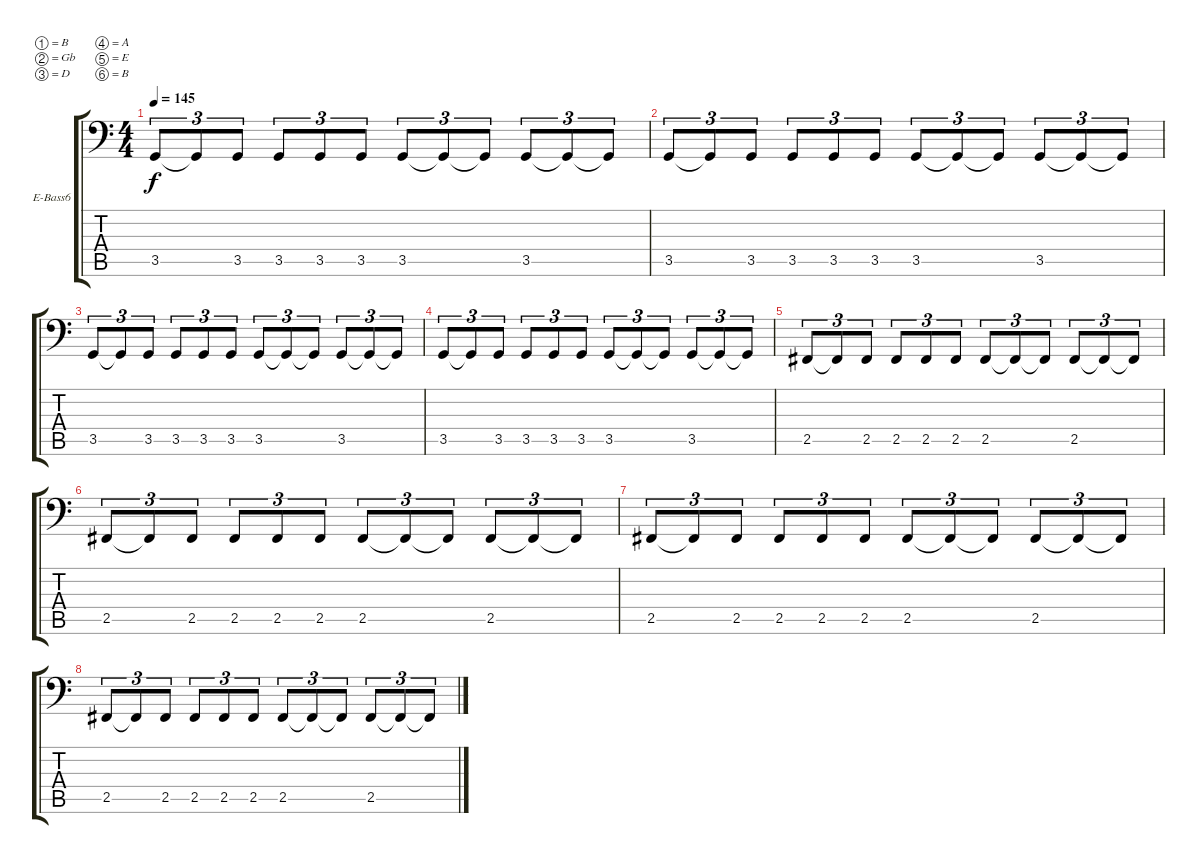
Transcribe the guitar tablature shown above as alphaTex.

\bracketExtendMode groupsimilarinstruments
\firstSystemTrackNameOrientation horizontal
\otherSystemsTrackNameOrientation horizontal
\track ("TED LUNDSTROM" "E-Bass6") {instrument electricbasspick}
\staff {score tabs}
\tuning (B2 Gb2 D2 A1 E1 B0)
\ts (4 4)
\tempo 145
\clef f4
\ks c
3.5.8{tu (3 2) dy f} 3.5{t}.8{tu (3 2)} 3.5.8{tu (3 2)} 3.5.8{tu (3 2)} 3.5.8{tu (3 2)} 3.5.8{tu (3 2)} 3.5.8{tu (3 2)} 3.5{t}.8{tu (3 2)} 3.5{t}.8{tu (3 2)} 3.5.8{tu (3 2)} 3.5{t}.8{tu (3 2)} 3.5{t}.8{tu (3 2)} |
3.5.8{tu (3 2)} 3.5{t}.8{tu (3 2)} 3.5.8{tu (3 2)} 3.5.8{tu (3 2)} 3.5.8{tu (3 2)} 3.5.8{tu (3 2)} 3.5.8{tu (3 2)} 3.5{t}.8{tu (3 2)} 3.5{t}.8{tu (3 2)} 3.5.8{tu (3 2)} 3.5{t}.8{tu (3 2)} 3.5{t}.8{tu (3 2)} |
3.5.8{tu (3 2)} 3.5{t}.8{tu (3 2)} 3.5.8{tu (3 2)} 3.5.8{tu (3 2)} 3.5.8{tu (3 2)} 3.5.8{tu (3 2)} 3.5.8{tu (3 2)} 3.5{t}.8{tu (3 2)} 3.5{t}.8{tu (3 2)} 3.5.8{tu (3 2)} 3.5{t}.8{tu (3 2)} 3.5{t}.8{tu (3 2)} |
3.5.8{tu (3 2)} 3.5{t}.8{tu (3 2)} 3.5.8{tu (3 2)} 3.5.8{tu (3 2)} 3.5.8{tu (3 2)} 3.5.8{tu (3 2)} 3.5.8{tu (3 2)} 3.5{t}.8{tu (3 2)} 3.5{t}.8{tu (3 2)} 3.5.8{tu (3 2)} 3.5{t}.8{tu (3 2)} 3.5{t}.8{tu (3 2)} |
2.5.8{tu (3 2)} 2.5{t}.8{tu (3 2)} 2.5.8{tu (3 2)} 2.5.8{tu (3 2)} 2.5.8{tu (3 2)} 2.5.8{tu (3 2)} 2.5.8{tu (3 2)} 2.5{t}.8{tu (3 2)} 2.5{t}.8{tu (3 2)} 2.5.8{tu (3 2)} 2.5{t}.8{tu (3 2)} 2.5{t}.8{tu (3 2)} |
2.5.8{tu (3 2)} 2.5{t}.8{tu (3 2)} 2.5.8{tu (3 2)} 2.5.8{tu (3 2)} 2.5.8{tu (3 2)} 2.5.8{tu (3 2)} 2.5.8{tu (3 2)} 2.5{t}.8{tu (3 2)} 2.5{t}.8{tu (3 2)} 2.5.8{tu (3 2)} 2.5{t}.8{tu (3 2)} 2.5{t}.8{tu (3 2)} |
2.5.8{tu (3 2)} 2.5{t}.8{tu (3 2)} 2.5.8{tu (3 2)} 2.5.8{tu (3 2)} 2.5.8{tu (3 2)} 2.5.8{tu (3 2)} 2.5.8{tu (3 2)} 2.5{t}.8{tu (3 2)} 2.5{t}.8{tu (3 2)} 2.5.8{tu (3 2)} 2.5{t}.8{tu (3 2)} 2.5{t}.8{tu (3 2)} |
2.5.8{tu (3 2)} 2.5{t}.8{tu (3 2)} 2.5.8{tu (3 2)} 2.5.8{tu (3 2)} 2.5.8{tu (3 2)} 2.5.8{tu (3 2)} 2.5.8{tu (3 2)} 2.5{t}.8{tu (3 2)} 2.5{t}.8{tu (3 2)} 2.5.8{tu (3 2)} 2.5{t}.8{tu (3 2)} 2.5{t}.8{tu (3 2)}
